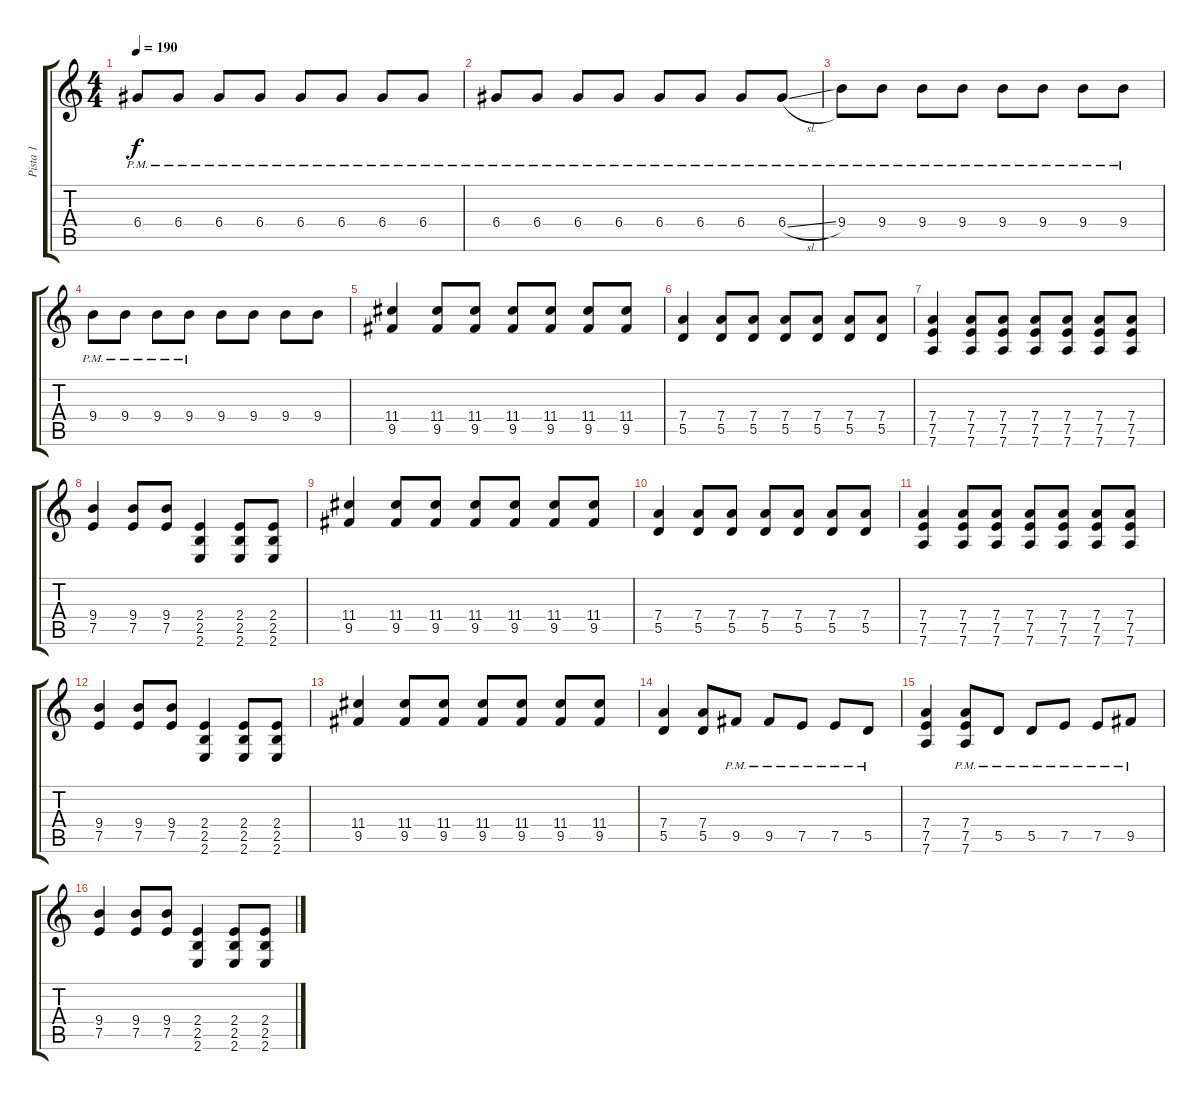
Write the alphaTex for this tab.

\track ("Pista 1" "Pista 1") {instrument distortionguitar}
\staff {score tabs}
\tuning (E4 B3 G3 D3 A2 D2) {hide}
\ts (4 4)
\tempo 190
\clef g2
\ks c
6.4{pm}.8{dy f} 6.4{pm}.8 6.4{pm}.8 6.4{pm}.8 6.4{pm}.8 6.4{pm}.8 6.4{pm}.8 6.4{pm}.8 |
6.4{pm}.8 6.4{pm}.8 6.4{pm}.8 6.4{pm}.8 6.4{pm}.8 6.4{pm}.8 6.4{pm}.8 6.4{sl pm}.8 |
9.4{pm}.8 9.4{pm}.8 9.4{pm}.8 9.4{pm}.8 9.4{pm}.8 9.4{pm}.8 9.4{pm}.8 9.4{pm}.8 |
9.4{pm}.8 9.4{pm}.8 9.4{pm}.8 9.4{pm}.8 9.4.8 9.4.8 9.4.8 9.4.8 |
(11.4 9.5).4 (11.4 9.5).8 (11.4 9.5).8 (11.4 9.5).8 (11.4 9.5).8 (11.4 9.5).8 (11.4 9.5).8 |
(7.4 5.5).4 (7.4 5.5).8 (7.4 5.5).8 (7.4 5.5).8 (7.4 5.5).8 (7.4 5.5).8 (7.4 5.5).8 |
(7.4 7.5 7.6).4 (7.4 7.5 7.6).8 (7.4 7.5 7.6).8 (7.4 7.5 7.6).8 (7.4 7.5 7.6).8 (7.4 7.5 7.6).8 (7.4 7.5 7.6).8 |
(9.4 7.5).4 (9.4 7.5).8 (9.4 7.5).8 (2.4 2.5 2.6).4 (2.4 2.5 2.6).8 (2.4 2.5 2.6).8 |
(11.4 9.5).4 (11.4 9.5).8 (11.4 9.5).8 (11.4 9.5).8 (11.4 9.5).8 (11.4 9.5).8 (11.4 9.5).8 |
(7.4 5.5).4 (7.4 5.5).8 (7.4 5.5).8 (7.4 5.5).8 (7.4 5.5).8 (7.4 5.5).8 (7.4 5.5).8 |
(7.4 7.5 7.6).4 (7.4 7.5 7.6).8 (7.4 7.5 7.6).8 (7.4 7.5 7.6).8 (7.4 7.5 7.6).8 (7.4 7.5 7.6).8 (7.4 7.5 7.6).8 |
(9.4 7.5).4 (9.4 7.5).8 (9.4 7.5).8 (2.4 2.5 2.6).4 (2.4 2.5 2.6).8 (2.4 2.5 2.6).8 |
(11.4 9.5).4 (11.4 9.5).8 (11.4 9.5).8 (11.4 9.5).8 (11.4 9.5).8 (11.4 9.5).8 (11.4 9.5).8 |
(7.4 5.5).4 (7.4 5.5).8 9.5{pm}.8 9.5{pm}.8 7.5{pm}.8 7.5{pm}.8 5.5{pm}.8 |
(7.4 7.5 7.6).4 (7.4 7.5{pm} 7.6).8 5.5{pm}.8 5.5{pm}.8 7.5{pm}.8 7.5{pm}.8 9.5{pm}.8 |
(9.4 7.5).4 (9.4 7.5).8 (9.4 7.5).8 (2.4 2.5 2.6).4 (2.4 2.5 2.6).8 (2.4 2.5 2.6).8
